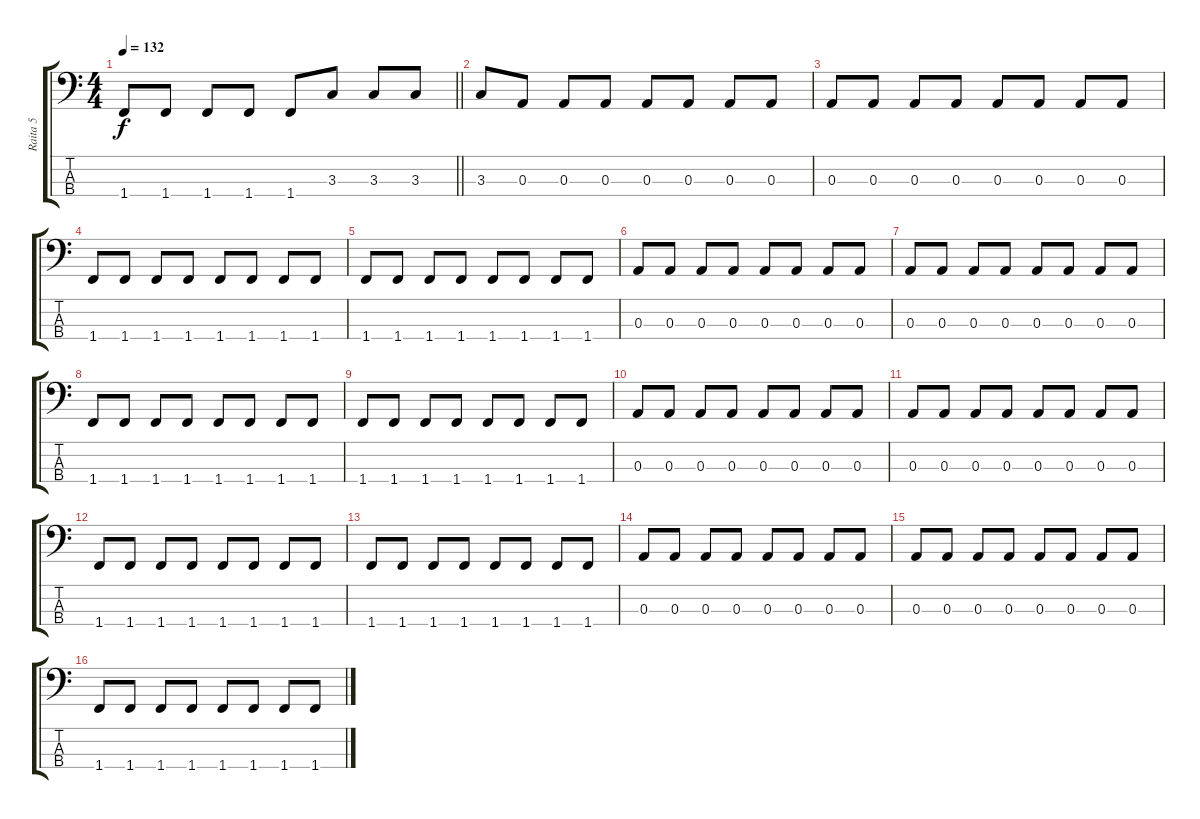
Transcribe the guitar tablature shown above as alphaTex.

\track ("Raita 5" "Raita 5") {instrument electricbasspick}
\staff {score tabs}
\tuning (G2 D2 A1 E1) {hide}
\ts (4 4)
\tempo 132
\clef f4
\barLineRight lightlight
\ks c
1.4.8{dy f} 1.4.8 1.4.8 1.4.8 1.4.8 3.3.8 3.3.8 3.3.8 |
\section ("" "")
3.3.8 0.3.8 0.3.8 0.3.8 0.3.8 0.3.8 0.3.8 0.3.8 |
0.3.8 0.3.8 0.3.8 0.3.8 0.3.8 0.3.8 0.3.8 0.3.8 |
1.4.8 1.4.8 1.4.8 1.4.8 1.4.8 1.4.8 1.4.8 1.4.8 |
1.4.8 1.4.8 1.4.8 1.4.8 1.4.8 1.4.8 1.4.8 1.4.8 |
0.3.8 0.3.8 0.3.8 0.3.8 0.3.8 0.3.8 0.3.8 0.3.8 |
0.3.8 0.3.8 0.3.8 0.3.8 0.3.8 0.3.8 0.3.8 0.3.8 |
1.4.8 1.4.8 1.4.8 1.4.8 1.4.8 1.4.8 1.4.8 1.4.8 |
1.4.8 1.4.8 1.4.8 1.4.8 1.4.8 1.4.8 1.4.8 1.4.8 |
0.3.8 0.3.8 0.3.8 0.3.8 0.3.8 0.3.8 0.3.8 0.3.8 |
0.3.8 0.3.8 0.3.8 0.3.8 0.3.8 0.3.8 0.3.8 0.3.8 |
1.4.8 1.4.8 1.4.8 1.4.8 1.4.8 1.4.8 1.4.8 1.4.8 |
1.4.8 1.4.8 1.4.8 1.4.8 1.4.8 1.4.8 1.4.8 1.4.8 |
0.3.8 0.3.8 0.3.8 0.3.8 0.3.8 0.3.8 0.3.8 0.3.8 |
0.3.8 0.3.8 0.3.8 0.3.8 0.3.8 0.3.8 0.3.8 0.3.8 |
1.4.8 1.4.8 1.4.8 1.4.8 1.4.8 1.4.8 1.4.8 1.4.8
